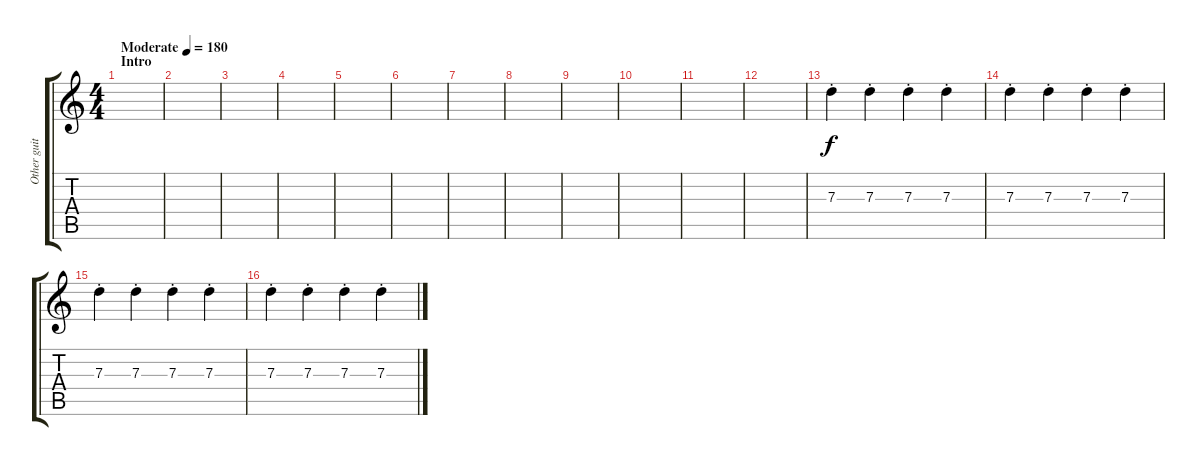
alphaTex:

\track ("Other guitar" "Other guit") {instrument distortionguitar}
\staff {score tabs}
\tuning (E4 B3 G3 D3 A2 E2) {hide}
\ts (4 4)
\section ("" "Intro")
\tempo (180 "Moderate")
\clef g2
\ks c
|
|
|
|
|
|
|
|
|
|
|
|
7.3{st}.4 7.3{st}.4 7.3{st}.4 7.3{st}.4 |
7.3{st}.4 7.3{st}.4 7.3{st}.4 7.3{st}.4 |
7.3{st}.4 7.3{st}.4 7.3{st}.4 7.3{st}.4 |
7.3{st}.4 7.3{st}.4 7.3{st}.4 7.3{st}.4
